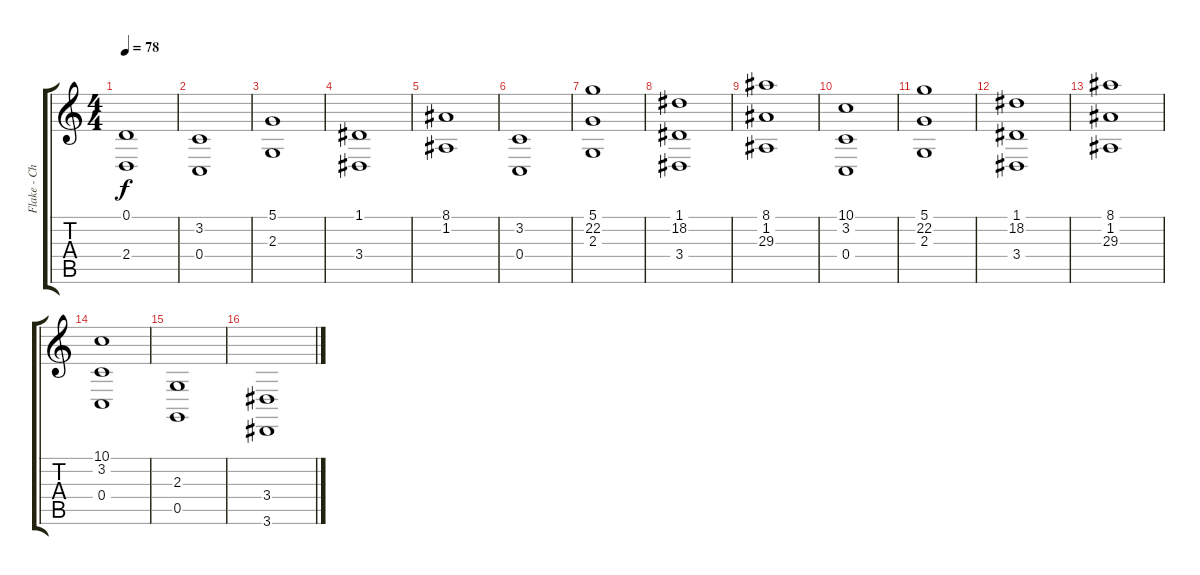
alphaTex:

\track ("Flake - Choir" "Flake - Ch") {instrument choiraahs}
\staff {score tabs}
\tuning (D4 A3 F3 C3 G2 C2) {hide}
\ts (4 4)
\tempo 78
\clef g2
\ks c
(0.1 2.4).1{dy f} |
(3.2 0.4).1 |
(5.1 2.3).1 |
(1.1 3.4).1 |
(8.1 1.2).1 |
(3.2 0.4).1 |
(5.1 22.2 2.3).1 |
(1.1 18.2 3.4).1 |
(8.1 1.2 29.3).1 |
(10.1 3.2 0.4).1 |
(5.1 22.2 2.3).1 |
(1.1 18.2 3.4).1 |
(8.1 1.2 29.3).1 |
(10.1 3.2 0.4).1 |
(2.3 0.5).1{volume 14 instrument choiraahs} |
(3.4 3.6).1
